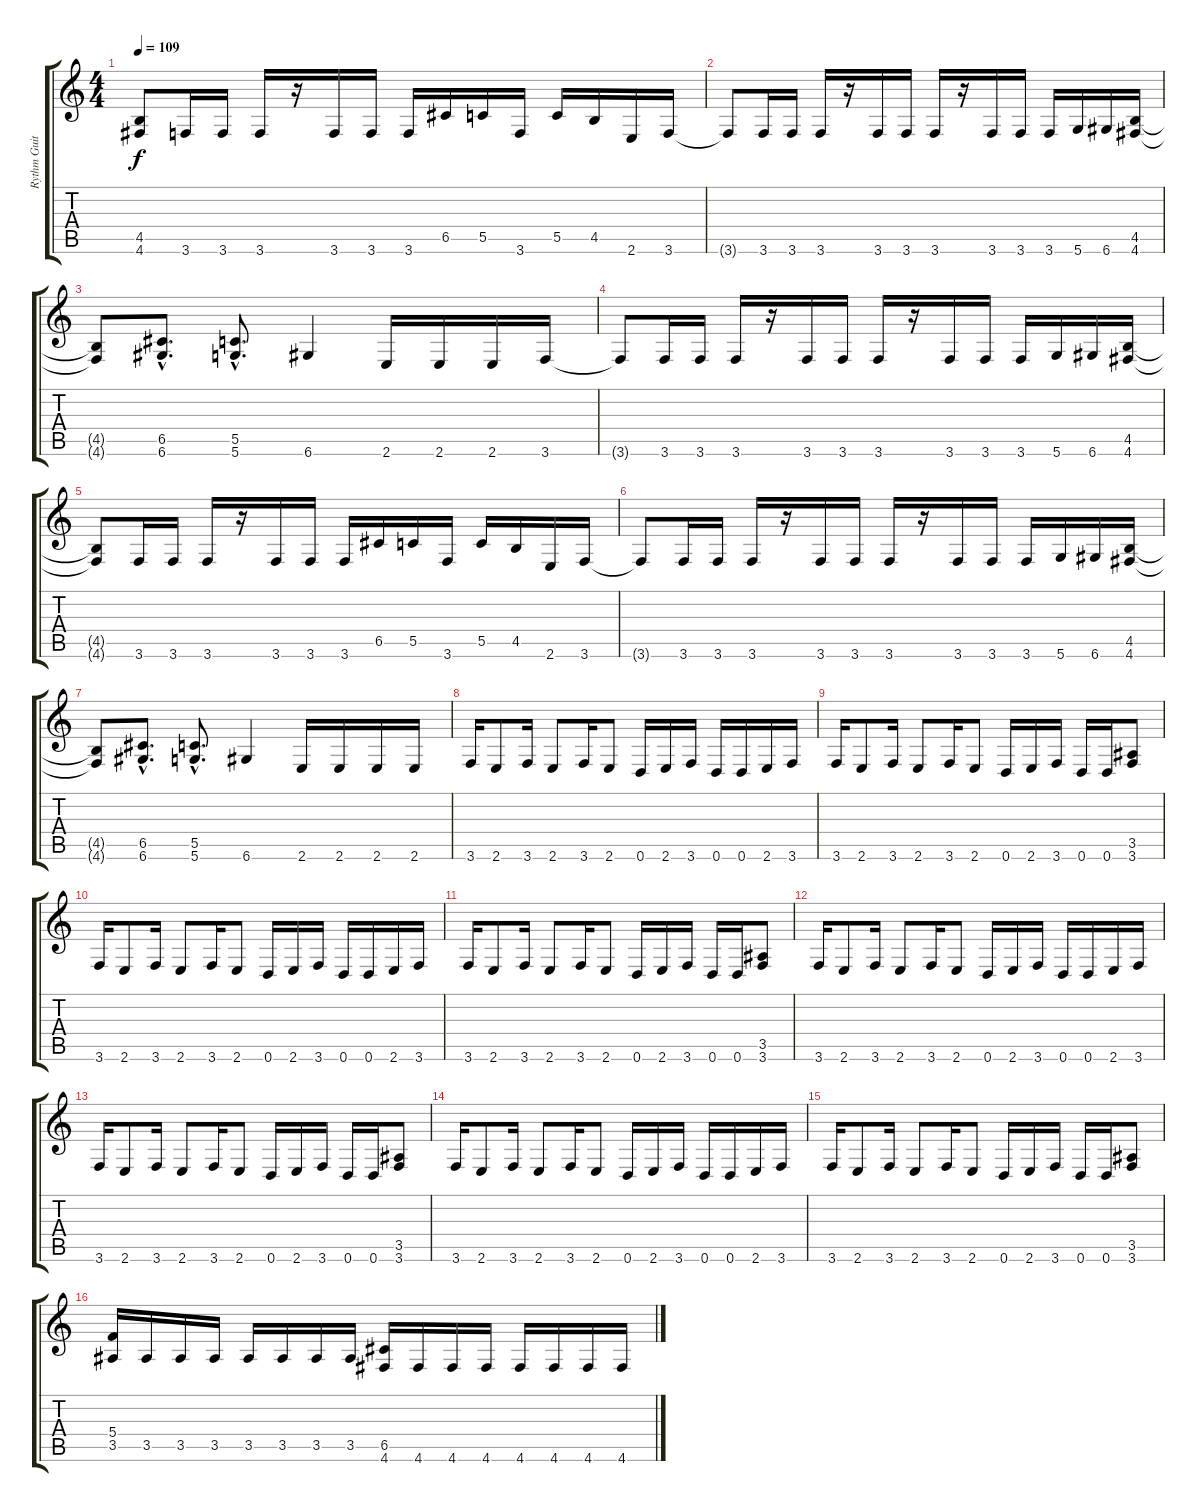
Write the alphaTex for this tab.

\track ("Rythm Guitar" "Rythm Guit") {instrument distortionguitar}
\staff {score tabs}
\tuning (D4 A3 F3 C3 G2 D2) {hide}
\ts (4 4)
\tempo 109
\clef g2
\ks c
(4.5{t} 4.6{t}).8{dy f} 3.6.16 3.6.16 3.6.16 r.16 3.6.16 3.6.16 3.6.16 6.5.16 5.5.16 3.6.16 5.5.16 4.5.16 2.6.16 3.6.16 |
3.6{t}.8 3.6.16 3.6.16 3.6.16 r.16 3.6.16 3.6.16 3.6.16 r.16 3.6.16 3.6.16 3.6.16 5.6.16 6.6.16 (4.5 4.6).16 |
(4.5{t} 4.6{t}).8 (6.5{hac} 6.6{hac}).8{d} (5.5{hac} 5.6{hac}).8{d} 6.6.4 2.6.16 2.6.16 2.6.16 3.6.16 |
3.6{t}.8 3.6.16 3.6.16 3.6.16 r.16 3.6.16 3.6.16 3.6.16 r.16 3.6.16 3.6.16 3.6.16 5.6.16 6.6.16 (4.5 4.6).16 |
(4.5{t} 4.6{t}).8 3.6.16 3.6.16 3.6.16 r.16 3.6.16 3.6.16 3.6.16 6.5.16 5.5.16 3.6.16 5.5.16 4.5.16 2.6.16 3.6.16 |
3.6{t}.8 3.6.16 3.6.16 3.6.16 r.16 3.6.16 3.6.16 3.6.16 r.16 3.6.16 3.6.16 3.6.16 5.6.16 6.6.16 (4.5 4.6).16 |
(4.5{t} 4.6{t}).8 (6.5{hac} 6.6{hac}).8{d} (5.5{hac} 5.6{hac}).8{d} 6.6.4 2.6.16 2.6.16 2.6.16 2.6.16 |
3.6.16 2.6.8 3.6.16 2.6.8 3.6.16 2.6.8 0.6.16 2.6.16 3.6.16 0.6.16 0.6.16 2.6.16 3.6.16 |
3.6.16 2.6.8 3.6.16 2.6.8 3.6.16 2.6.8 0.6.16 2.6.16 3.6.16 0.6.16 0.6.16 (3.5 3.6).8 |
3.6.16 2.6.8 3.6.16 2.6.8 3.6.16 2.6.8 0.6.16 2.6.16 3.6.16 0.6.16 0.6.16 2.6.16 3.6.16 |
3.6.16 2.6.8 3.6.16 2.6.8 3.6.16 2.6.8 0.6.16 2.6.16 3.6.16 0.6.16 0.6.16 (3.5 3.6).8 |
3.6.16 2.6.8 3.6.16 2.6.8 3.6.16 2.6.8 0.6.16 2.6.16 3.6.16 0.6.16 0.6.16 2.6.16 3.6.16 |
3.6.16 2.6.8 3.6.16 2.6.8 3.6.16 2.6.8 0.6.16 2.6.16 3.6.16 0.6.16 0.6.16 (3.5 3.6).8 |
3.6.16 2.6.8 3.6.16 2.6.8 3.6.16 2.6.8 0.6.16 2.6.16 3.6.16 0.6.16 0.6.16 2.6.16 3.6.16 |
3.6.16 2.6.8 3.6.16 2.6.8 3.6.16 2.6.8 0.6.16 2.6.16 3.6.16 0.6.16 0.6.16 (3.5 3.6).8 |
(5.4 3.5).16 3.5.16 3.5.16 3.5.16 3.5.16 3.5.16 3.5.16 3.5.16 (6.5 4.6).16 4.6.16 4.6.16 4.6.16 4.6.16 4.6.16 4.6.16 4.6.16
